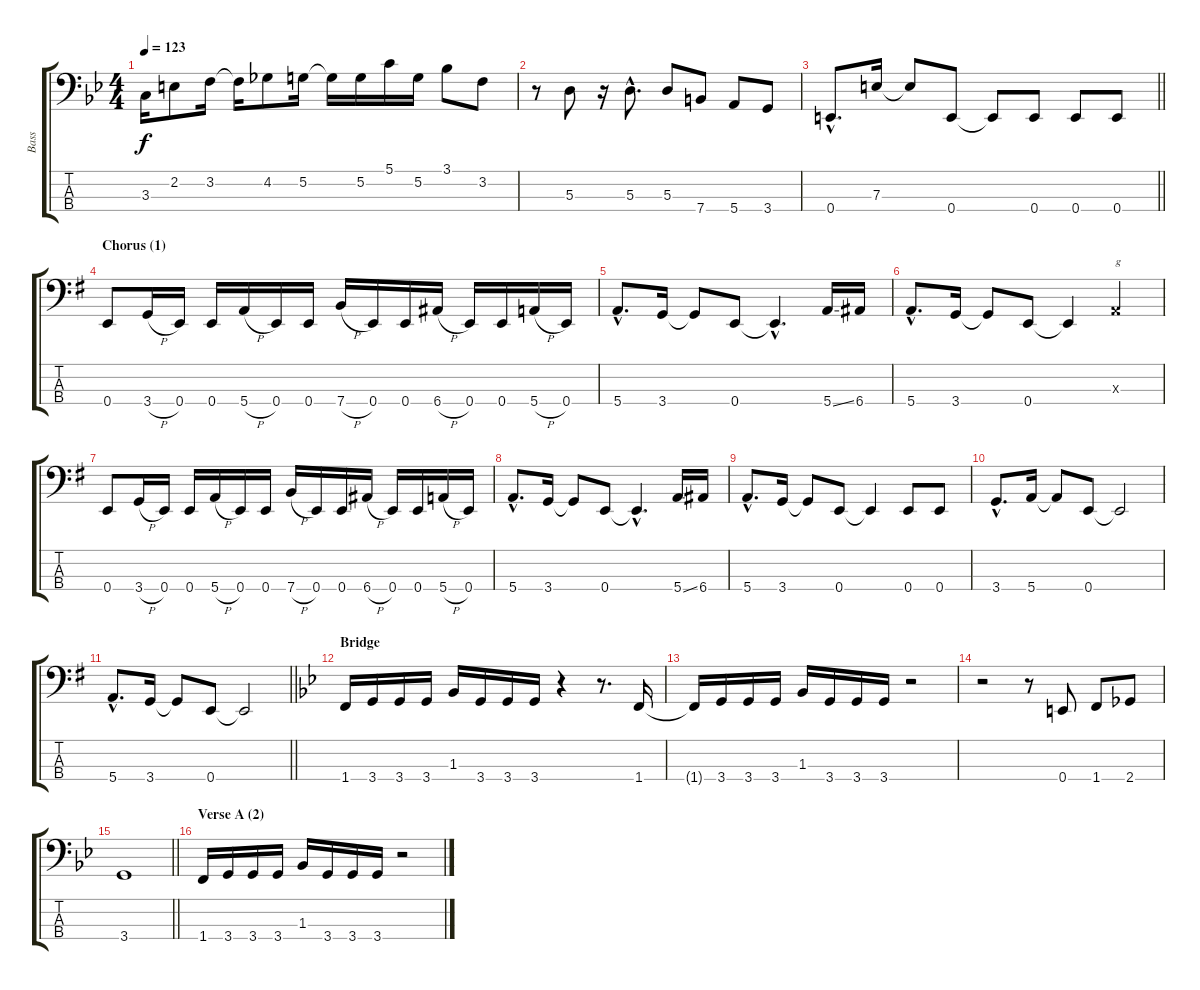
\track ("Bass" "Bass") {instrument electricbasspick}
\staff {score tabs}
\tuning (G2 D2 A1 E1) {hide}
\ts (4 4)
\tempo 123
\clef f4
\ks gminor
3.3.16{dy f} 2.2.8 3.2.16 3.2{t}.16 4.2.8 5.2.16 5.2{t}.16 5.2.16 5.1.16 5.2.16 3.1.8 3.2.8 |
r.8 5.3.8 r.16 5.3{hac}.8{d} 5.3.8 7.4.8 5.4.8 3.4.8 |
\barLineRight lightlight
0.4{hac}.8{d} 7.3.16 7.3{t}.8 0.4.8 0.4{t}.8 0.4.8 0.4.8 0.4.8 |
\section ("" "Chorus (1)")
\ks eminor
0.4.8 3.4{h}.16 0.4.16 0.4.16 5.4{h}.16 0.4.16 0.4.16 7.4{h}.16 0.4.16 0.4.16 6.4{h}.16 0.4.16 0.4.16 5.4{h}.16 0.4.16 |
5.4{hac}.8{d} 3.4.16 3.4{t}.8 0.4.8 0.4{hac t}.4{d} 5.4{ss}.16 6.4.16 |
5.4{hac}.8{d} 3.4.16 3.4{t}.8 0.4.8 0.4{t}.4 0.3{x}.4{txt "g"} |
0.4.8 3.4{h}.16 0.4.16 0.4.16 5.4{h}.16 0.4.16 0.4.16 7.4{h}.16 0.4.16 0.4.16 6.4{h}.16 0.4.16 0.4.16 5.4{h}.16 0.4.16 |
5.4{hac}.8{d} 3.4.16 3.4{t}.8 0.4.8 0.4{hac t}.4{d} 5.4{ss}.16 6.4.16 |
5.4{hac}.8{d} 3.4.16 3.4{t}.8 0.4.8 0.4{t}.4 0.4.8 0.4.8 |
3.4{hac}.8{d} 5.4.16 5.4{t}.8 0.4.8 0.4{t}.2 |
\barLineRight lightlight
5.4{hac}.8{d} 3.4.16 3.4{t}.8 0.4.8 0.4{t}.2 |
\section ("" "Bridge")
\ks gminor
1.4.16 3.4.16 3.4.16 3.4.16 1.3.16 3.4.16 3.4.16 3.4.16 r.4 r.8{d} 1.4.16 |
1.4{t}.16 3.4.16 3.4.16 3.4.16 1.3.16 3.4.16 3.4.16 3.4.16 r.2 |
r.2 r.8 0.4.8 1.4.8 2.4.8 |
\barLineRight lightlight
3.4.1 |
\section ("" "Verse A (2)")
1.4.16 3.4.16 3.4.16 3.4.16 1.3.16 3.4.16 3.4.16 3.4.16 r.2
